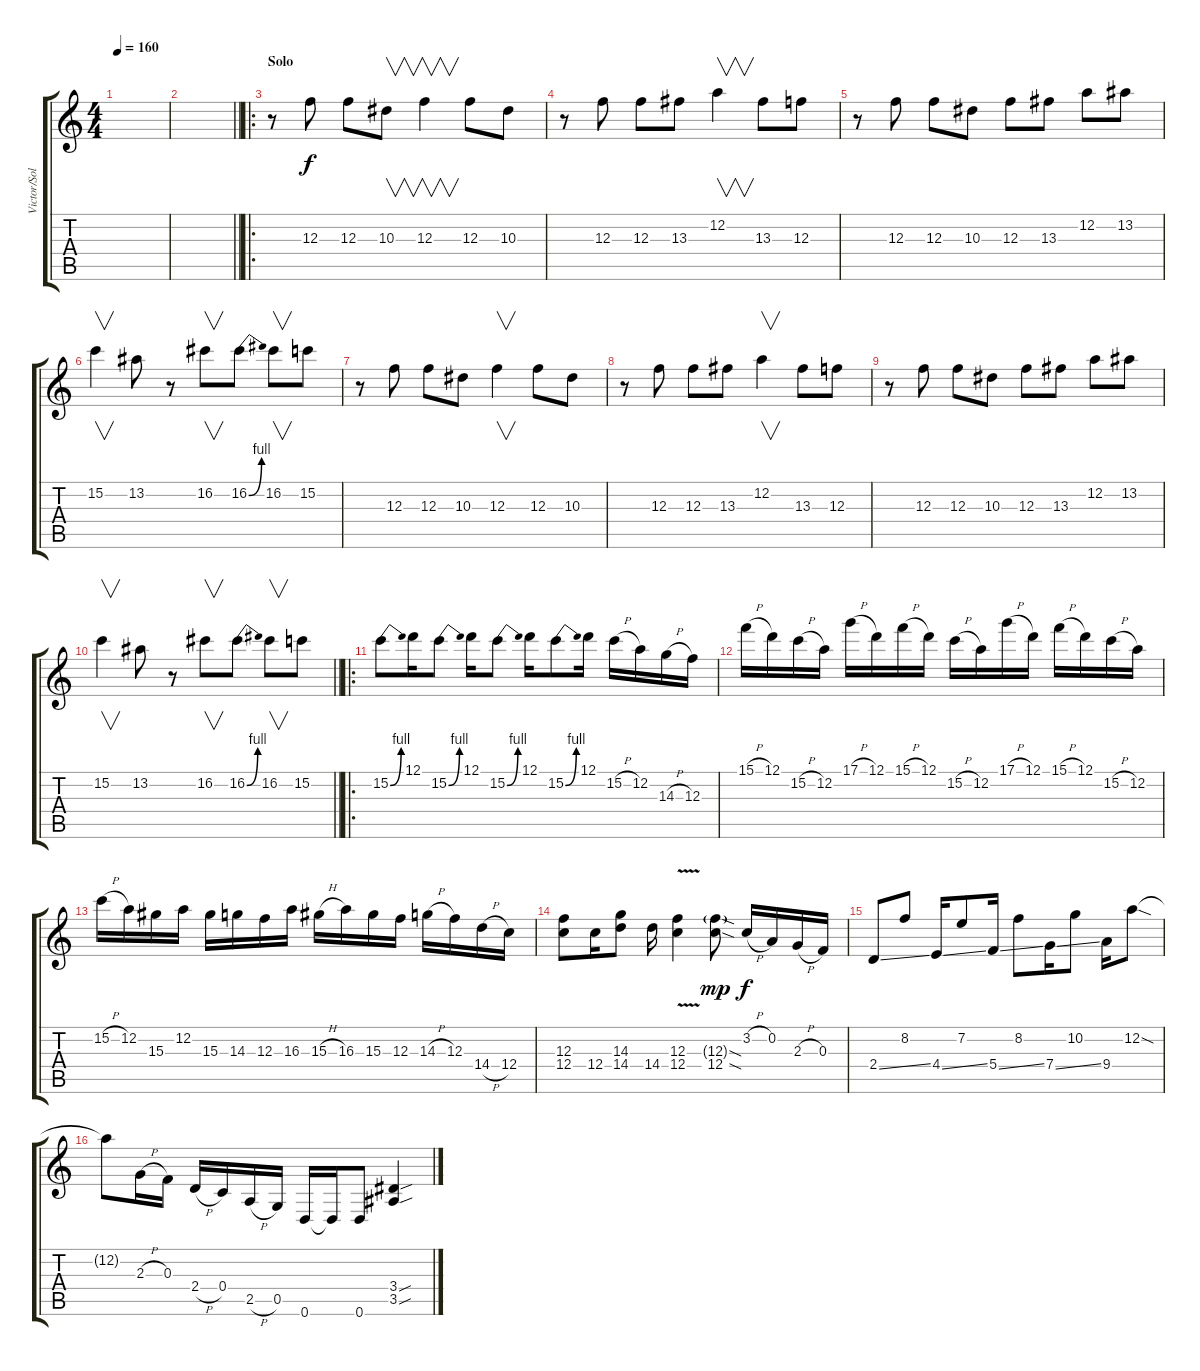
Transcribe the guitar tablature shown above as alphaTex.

\track ("Victor/Solo" "Victor/Sol") {instrument overdrivenguitar}
\staff {score tabs}
\tuning (D4 A3 F3 C3 G2 D2) {hide}
\ts (4 4)
\tempo 160
\clef g2
\ks c
|
\barLineRight lightlight
|
\ro
\section ("" "Solo")
r.8 12.3.8 12.3.8 10.3.8{v} 12.3.4{v} 12.3.8 10.3.8 |
r.8 12.3.8 12.3.8 13.3.8 12.2.4{v} 13.3.8 12.3.8 |
r.8 12.3.8 12.3.8 10.3.8 12.3.8 13.3.8 12.2.8 13.2.8 |
15.2.4{v} 13.2.8 r.8 16.2.8{v} 16.2{be (bend 0 0 60 4)}.8 16.2.8{v} 15.2.8 |
r.8 12.3.8 12.3.8 10.3.8 12.3.4{v} 12.3.8 10.3.8 |
r.8 12.3.8 12.3.8 13.3.8 12.2.4{v} 13.3.8 12.3.8 |
r.8 12.3.8 12.3.8 10.3.8 12.3.8 13.3.8 12.2.8 13.2.8 |
\barLineRight lightlight
15.2.4{v} 13.2.8 r.8 16.2.8{v} 16.2{be (bend 0 0 60 4)}.8 16.2.8{v} 15.2.8 |
\ro
15.2{be (bend 0 0 60 4)}.8 12.1.16 15.2{be (bend 0 0 60 4)}.8 12.1.16 15.2{be (bend 0 0 60 4)}.8 12.1.16 15.2{be (bend 0 0 60 4)}.8 12.1.16 15.2{h}.16 12.2.16 14.3{h}.16 12.3.16 |
15.1{h}.16 12.1.16 15.2{h}.16 12.2.16 17.1{h}.16 12.1.16 15.1{h}.16 12.1.16 15.2{h}.16 12.2.16 17.1{h}.16 12.1.16 15.1{h}.16 12.1.16 15.2{h}.16 12.2.16 |
15.2{h}.16 12.2.16 15.3.16 12.2.16 15.3.16 14.3.16 12.3.16 16.3.16 15.3{h}.16 16.3.16 15.3.16 12.3.16 14.3{h}.16 12.3.16 14.4{h}.16 12.4.16 |
(12.3 12.4).8 12.4.16 (14.3 14.4).8 14.4.16 (12.3{v} 12.4).4 (12.3{sod g} 12.4{sod}).8{dy mp} 3.2{h}.16{dy f} 0.2.16 2.3{h}.16 0.3.16 |
2.4{ss}.8 8.2.8 4.4{ss}.16 7.2.8 5.4{ss}.16 8.2.8 7.4{ss}.16 10.2.8 9.4.16 12.2{sod}.8 |
12.2{t}.8 2.3{h}.16 0.3.16 2.4{h}.16 0.4.16 2.5{h}.16 0.5.16 0.6.16 0.6{t}.16 0.6.8 (3.4{sou} 3.5{sou}).4
